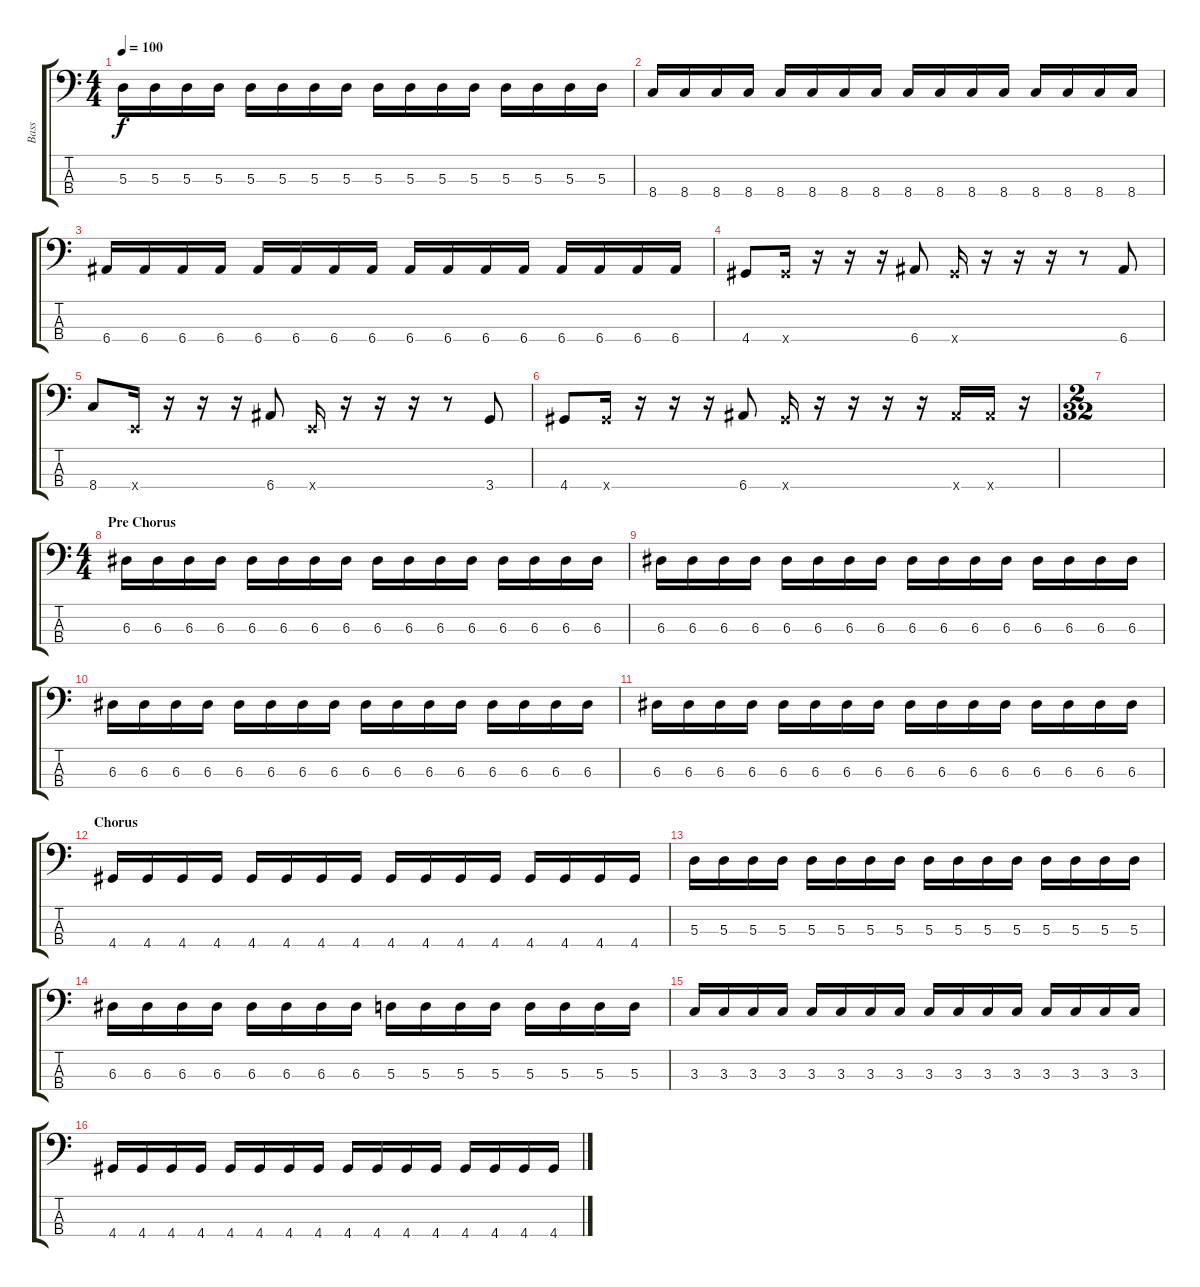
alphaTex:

\track ("Bass" "Bass") {instrument electricbasspick}
\staff {score tabs}
\tuning (G2 D2 A1 E1) {hide}
\ts (4 4)
\tempo 100
\clef f4
\ks c
5.3.16{dy f} 5.3.16 5.3.16 5.3.16 5.3.16 5.3.16 5.3.16 5.3.16 5.3.16 5.3.16 5.3.16 5.3.16 5.3.16 5.3.16 5.3.16 5.3.16 |
8.4.16 8.4.16 8.4.16 8.4.16 8.4.16 8.4.16 8.4.16 8.4.16 8.4.16 8.4.16 8.4.16 8.4.16 8.4.16 8.4.16 8.4.16 8.4.16 |
6.4.16 6.4.16 6.4.16 6.4.16 6.4.16 6.4.16 6.4.16 6.4.16 6.4.16 6.4.16 6.4.16 6.4.16 6.4.16 6.4.16 6.4.16 6.4.16 |
4.4.8 4.4{x}.16 r.16 r.16 r.16 6.4.8 4.4{x}.16 r.16 r.16 r.16 r.8 6.4.8 |
8.4.8 0.4{x}.16 r.16 r.16 r.16 6.4.8 0.4{x}.16 r.16 r.16 r.16 r.8 3.4.8 |
4.4.8 4.4{x}.16 r.16 r.16 r.16 6.4.8 4.4{x}.16 r.16 r.16 r.16 r.16 6.4{x}.16 6.4{x}.16 r.16 |
\ts (2 32)
|
\ts (4 4)
\section ("" "Pre Chorus")
6.3.16 6.3.16 6.3.16 6.3.16 6.3.16 6.3.16 6.3.16 6.3.16 6.3.16 6.3.16 6.3.16 6.3.16 6.3.16 6.3.16 6.3.16 6.3.16 |
6.3.16 6.3.16 6.3.16 6.3.16 6.3.16 6.3.16 6.3.16 6.3.16 6.3.16 6.3.16 6.3.16 6.3.16 6.3.16 6.3.16 6.3.16 6.3.16 |
6.3.16 6.3.16 6.3.16 6.3.16 6.3.16 6.3.16 6.3.16 6.3.16 6.3.16 6.3.16 6.3.16 6.3.16 6.3.16 6.3.16 6.3.16 6.3.16 |
6.3.16 6.3.16 6.3.16 6.3.16 6.3.16 6.3.16 6.3.16 6.3.16 6.3.16 6.3.16 6.3.16 6.3.16 6.3.16 6.3.16 6.3.16 6.3.16 |
\section ("" "Chorus")
4.4.16 4.4.16 4.4.16 4.4.16 4.4.16 4.4.16 4.4.16 4.4.16 4.4.16 4.4.16 4.4.16 4.4.16 4.4.16 4.4.16 4.4.16 4.4.16 |
5.3.16 5.3.16 5.3.16 5.3.16 5.3.16 5.3.16 5.3.16 5.3.16 5.3.16 5.3.16 5.3.16 5.3.16 5.3.16 5.3.16 5.3.16 5.3.16 |
6.3.16 6.3.16 6.3.16 6.3.16 6.3.16 6.3.16 6.3.16 6.3.16 5.3.16 5.3.16 5.3.16 5.3.16 5.3.16 5.3.16 5.3.16 5.3.16 |
3.3.16 3.3.16 3.3.16 3.3.16 3.3.16 3.3.16 3.3.16 3.3.16 3.3.16 3.3.16 3.3.16 3.3.16 3.3.16 3.3.16 3.3.16 3.3.16 |
4.4.16 4.4.16 4.4.16 4.4.16 4.4.16 4.4.16 4.4.16 4.4.16 4.4.16 4.4.16 4.4.16 4.4.16 4.4.16 4.4.16 4.4.16 4.4.16
